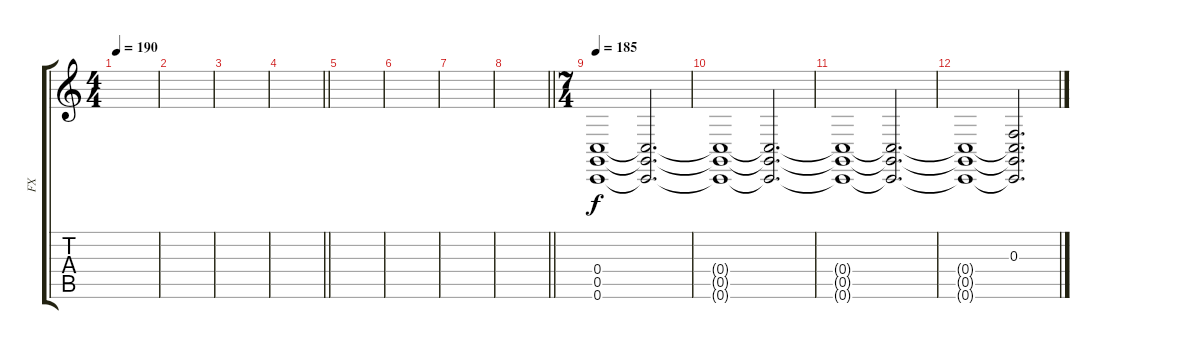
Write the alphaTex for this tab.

\track ("FX" "FX") {instrument stringensemble2}
\staff {score tabs}
\tuning (D4 A3 F3 C3 G2 C2) {hide}
\ts (4 4)
\tempo 190
\clef g2
\ks c
|
|
|
\barLineRight lightlight
|
|
|
|
\barLineRight lightlight
|
\ts (7 4)
\tempo 185
(0.4 0.5 0.6).1{instrument stringensemble1} (0.4{t} 0.5{t} 0.6{t}).2{d} |
(0.4{t} 0.5{t} 0.6{t}).1 (0.4{t} 0.5{t} 0.6{t}).2{d} |
(0.4{t} 0.5{t} 0.6{t}).1 (0.4{t} 0.5{t} 0.6{t}).2{d} |
(0.4{t} 0.5{t} 0.6{t}).1 (0.3 0.4{t} 0.5{t} 0.6{t}).2{d}
